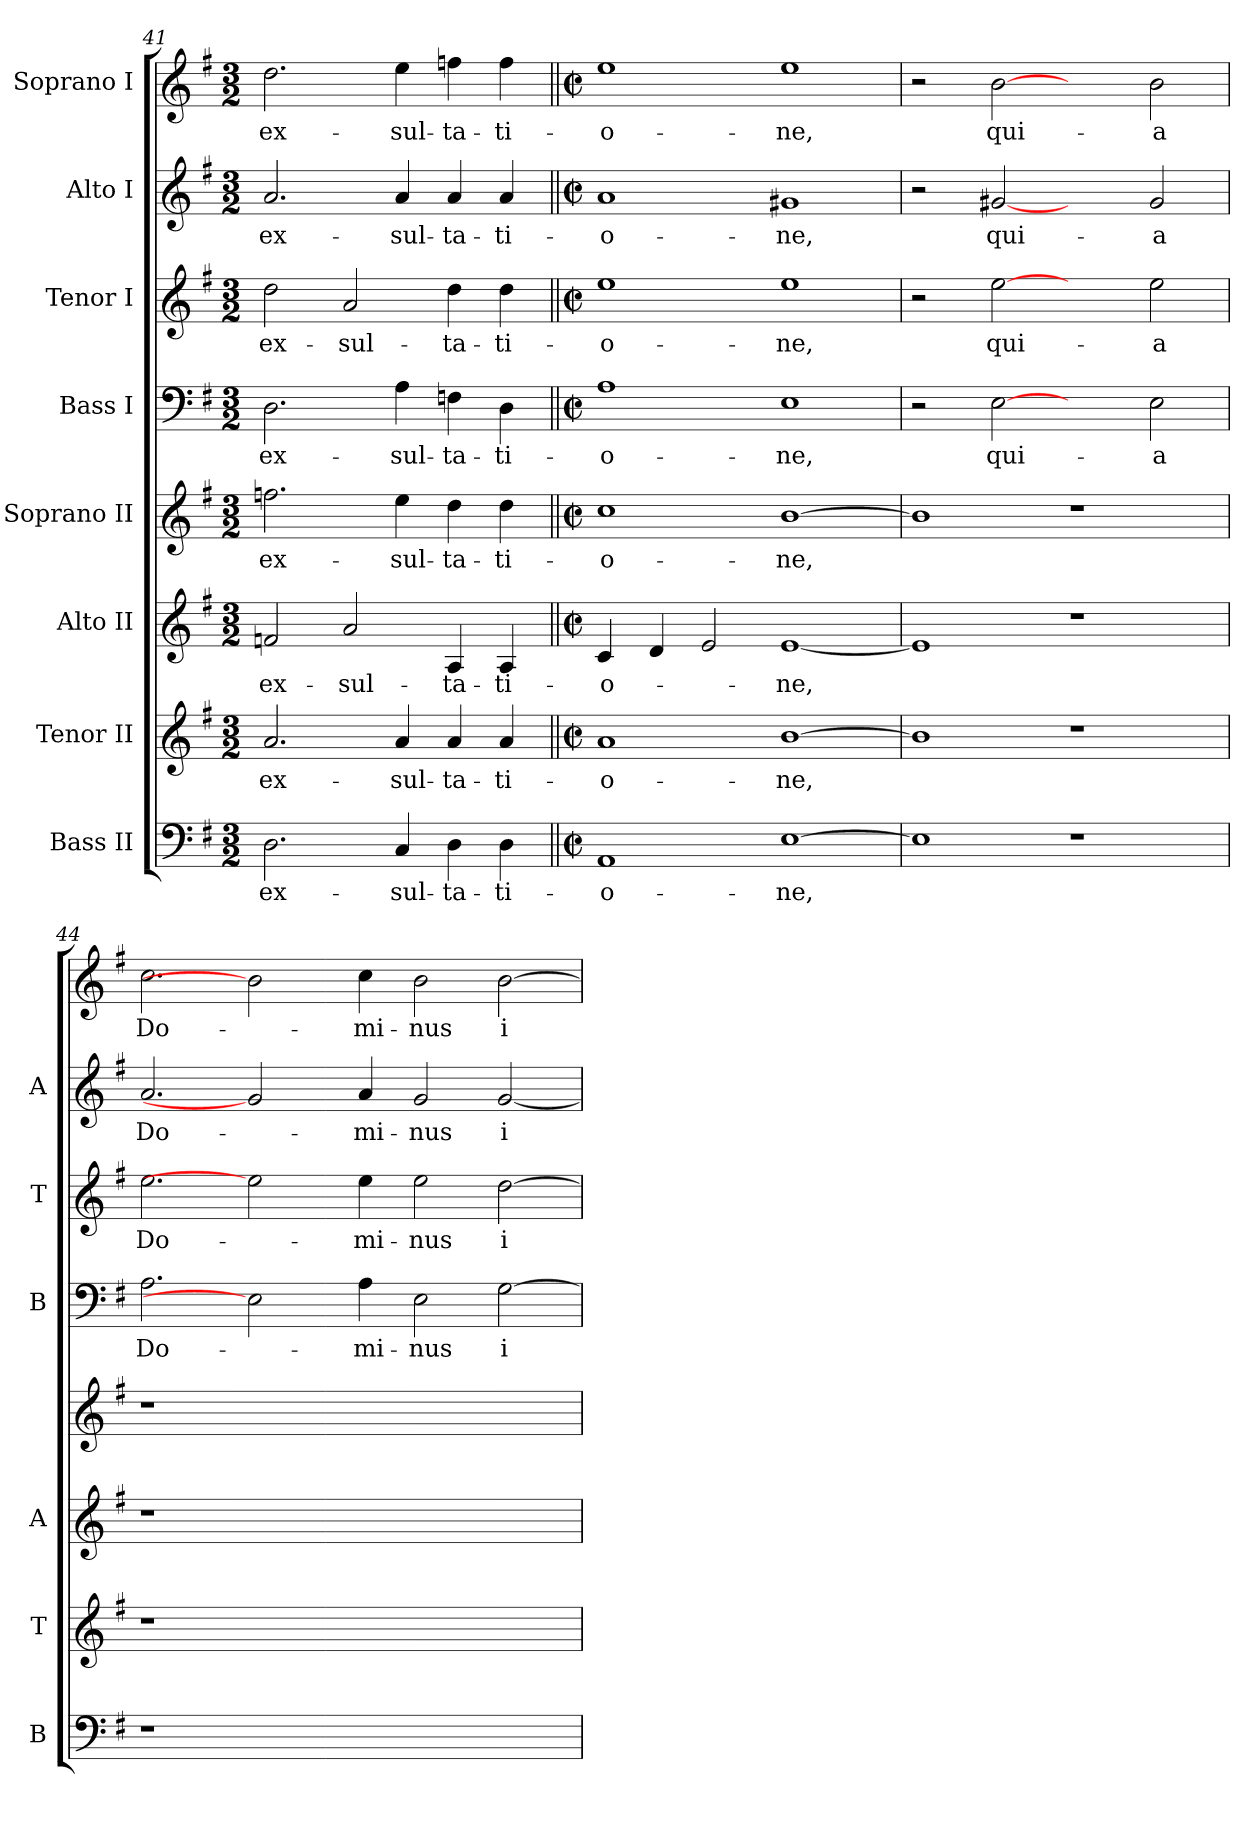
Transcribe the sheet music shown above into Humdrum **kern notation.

**kern	**text	**kern	**text	**kern	**text	**kern	**text	**kern	**text	**kern	**text	**kern	**text	**kern	**text
*part8	*part8	*part7	*part7	*part6	*part6	*part5	*part5	*part4	*part4	*part3	*part3	*part2	*part2	*part1	*part1
*staff8	*staff8	*staff7	*staff7	*staff6	*staff6	*staff5	*staff5	*staff4	*staff4	*staff3	*staff3	*staff2	*staff2	*staff1	*staff1
*I"Bass II	*	*I"Tenor II	*	*I"Alto II	*	*I"Soprano II	*	*I"Bass I	*	*I"Tenor I	*	*I"Alto I	*	*I"Soprano I	*
*I'B	*	*I'T	*	*I'A	*	*	*	*I'B	*	*I'T	*	*I'A	*	*	*
*clefF4	*	*clefG2	*	*clefG2	*	*clefG2	*	*clefF4	*	*clefG2	*	*clefG2	*	*clefG2	*
*	*	*ITrd7c12	*	*	*	*	*	*	*	*ITrd7c12	*	*	*	*	*
*k[f#]	*	*k[f#]	*	*k[f#]	*	*k[f#]	*	*k[f#]	*	*k[f#]	*	*k[f#]	*	*k[f#]	*
*G:	*	*G:	*	*G:	*	*G:	*	*G:	*	*G:	*	*G:	*	*G:	*
*M3/2	*	*M3/2	*	*M3/2	*	*M3/2	*	*M3/2	*	*M3/2	*	*M3/2	*	*M3/2	*
=41	=41	=41	=41	=41	=41	=41	=41	=41	=41	=41	=41	=41	=41	=41	=41
!	!LO:LY:b	!	!LO:LY:b	!	!LO:LY:b	!	!LO:LY:b	!	!LO:LY:b	!	!LO:LY:b	!	!LO:LY:b	!	!LO:LY:b
2.D\	ex-	2.A/	ex-	2fn/	ex-	2.ffn\	ex-	2.D\	ex-	2d\	ex-	2.a/	ex-	2.dd\	ex-
!	!	!	!	!	!LO:LY:b	!	!	!	!	!	!LO:LY:b	!	!	!	!
.	.	.	.	2a/	-sul-	.	.	.	.	2A/	-sul-	.	.	.	.
!	!LO:LY:b	!	!LO:LY:b	!	!	!	!LO:LY:b	!	!LO:LY:b	!	!	!	!LO:LY:b	!	!LO:LY:b
4C/	-sul-	4A/	-sul-	.	.	4ee\	-sul-	4A\	-sul-	.	.	4a/	-sul-	4ee\	-sul-
!	!LO:LY:b	!	!LO:LY:b	!	!LO:LY:b	!	!LO:LY:b	!	!LO:LY:b	!	!LO:LY:b	!	!LO:LY:b	!	!LO:LY:b
4D\	-ta-	4A/	-ta-	4A/	-ta-	4dd\	-ta-	4Fn\	-ta-	4d\	-ta-	4a/	-ta-	4ffn\	-ta-
!	!LO:LY:b	!	!LO:LY:b	!	!LO:LY:b	!	!LO:LY:b	!	!LO:LY:b	!	!LO:LY:b	!	!LO:LY:b	!	!LO:LY:b
4D\	-ti-	4A/	-ti-	4A/	-ti-	4dd\	-ti-	4D\	-ti-	4d\	-ti-	4a/	-ti-	4ff\	-ti-
=42||	=42||	=42||	=42||	=42||	=42||	=42||	=42||	=42||	=42||	=42||	=42||	=42||	=42||	=42||	=42||
*M2/2	*	*M2/2	*	*M2/2	*	*M2/2	*	*M2/2	*	*M2/2	*	*M2/2	*	*M2/2	*
*met(c|)	*	*met(c|)	*	*met(c|)	*	*met(c|)	*	*met(c|)	*	*met(c|)	*	*met(c|)	*	*met(c|)	*
!	!LO:LY:b	!	!LO:LY:b	!	!LO:LY:b	!	!LO:LY:b	!	!LO:LY:b	!	!LO:LY:b	!	!LO:LY:b	!	!LO:LY:b
1AA	-o-	1A	-o-	4c/	-o-	1cc	-o-	1A	-o-	1e	-o-	1a	-o-	1ee	-o-
.	.	.	.	4d/	.	.	.	.	.	.	.	.	.	.	.
.	.	.	.	2e/	.	.	.	.	.	.	.	.	.	.	.
!	!LO:LY:b	!	!LO:LY:b	!	!LO:LY:b	!	!LO:LY:b	!	!LO:LY:b	!	!LO:LY:b	!	!LO:LY:b	!	!LO:LY:b
[>1E	-ne,	[>1B	-ne,	[<1e	-ne,	[>1b	-ne,	1E	-ne,	1e	-ne,	1g#X	-ne,	1ee	-ne,
!!LO:LB:g=z
=43	=43	=43	=43	=43	=43	=43	=43	=43	=43	=43	=43	=43	=43	=43	=43
1E]	.	1B]	.	1e]	.	1b]	.	2r	.	2r	.	2r	.	2r	.
!	!	!	!	!	!	!	!	!	!LO:LY:b	!	!LO:LY:b	!	!LO:LY:b	!	!LO:LY:b
.	.	.	.	.	.	.	.	[2E	qui-	[2e	qui-	[2g#X	qui-	[2b	qui-
1r	.	1r	.	1r	.	1r	.	2ryy	.	2ryy	.	2ryy	.	2ryy	.
!	!	!	!	!	!	!	!	!	!LO:LY:b	!	!LO:LY:b	!	!LO:LY:b	!	!LO:LY:b
.	.	.	.	.	.	.	.	2E\	-a	2e\	-a	2g#/	-a	2b\	-a
=44	=44	=44	=44	=44	=44	=44	=44	=44	=44	=44	=44	=44	=44	=44	=44
!LO:N:vis=1	!	!LO:N:vis=1	!	!LO:N:vis=1	!	!LO:N:vis=1	!	!	!LO:LY:b	!	!LO:LY:b	!	!LO:LY:b	!	!LO:LY:b
1r	.	1r	.	1r	.	1r	.	2.A\	Do-	2.e\	Do-	2.a/	Do-	2.cc\	Do-
.	.	.	.	.	.	.	.	2E]	.	2e]	.	2g#]	.	2b]	.
1.ryy	.	1.ryy	.	1.ryy	.	1.ryy	.	.	.	.	.	.	.	.	.
!	!	!	!	!	!	!	!	!	!LO:LY:b	!	!LO:LY:b	!	!LO:LY:b	!	!LO:LY:b
.	.	.	.	.	.	.	.	4A\	-mi-	4e\	-mi-	4a/	-mi-	4cc\	-mi-
!	!	!	!	!	!	!	!	!	!LO:LY:b	!	!LO:LY:b	!	!LO:LY:b	!	!LO:LY:b
.	.	.	.	.	.	.	.	2E\	-nus	2e\	-nus	2g/	-nus	2b\	-nus
!	!	!	!	!	!	!	!	!	!LO:LY:b	!	!LO:LY:b	!	!LO:LY:b	!	!LO:LY:b
.	.	.	.	.	.	.	.	[>2G\	i-	[>2d\	i-	[<2g/	i-	[>2b\	i-
=	=	=	=	=	=	=	=	=	=	=	=	=	=	=	=
*-	*-	*-	*-	*-	*-	*-	*-	*-	*-	*-	*-	*-	*-	*-	*-
